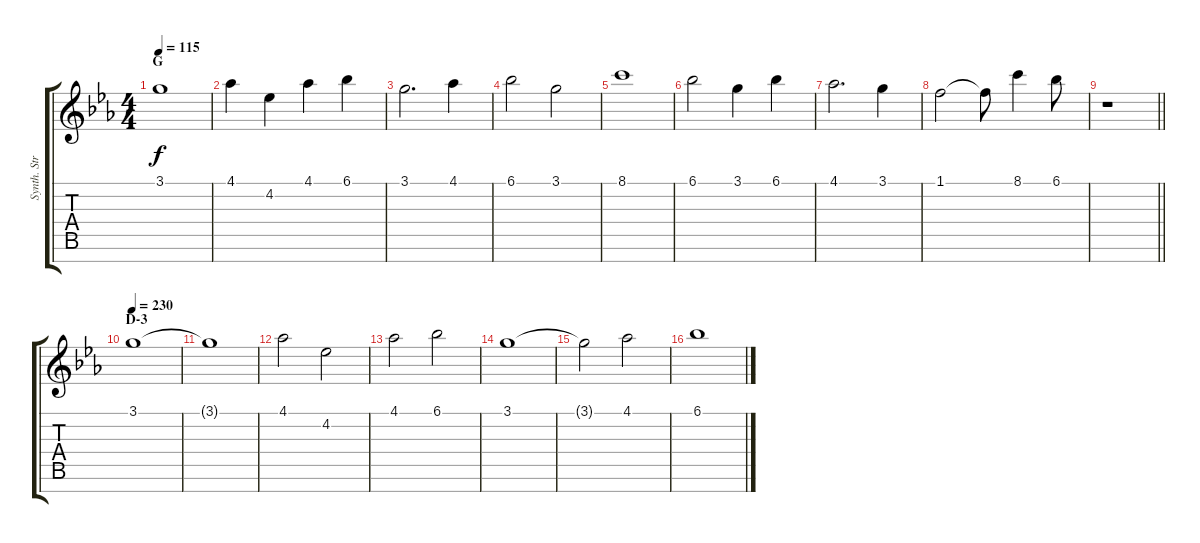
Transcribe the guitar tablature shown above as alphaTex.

\track ("Synth. Strings" "Synth. Str") {instrument stringensemble1}
\staff {score tabs}
\tuning (E5 B4 G4 D4 A3 E3 B2) {hide}
\ts (4 4)
\section ("" "G")
\tempo 115
\clef g2
\ks eb
3.1.1{dy f} |
4.1.4 4.2.4 4.1.4 6.1.4 |
3.1.2{d} 4.1.4 |
6.1.2 3.1.2 |
8.1.1 |
6.1.2 3.1.4 6.1.4 |
4.1.2{d} 3.1.4 |
1.1.2 1.1{t}.8 8.1.4 6.1.8 |
\barLineRight lightlight
r.1 |
\section ("" "D-3")
\tempo 230
3.1.1 |
3.1{t}.1 |
4.1.2 4.2.2 |
4.1.2 6.1.2 |
3.1.1 |
3.1{t}.2 4.1.2 |
6.1.1
